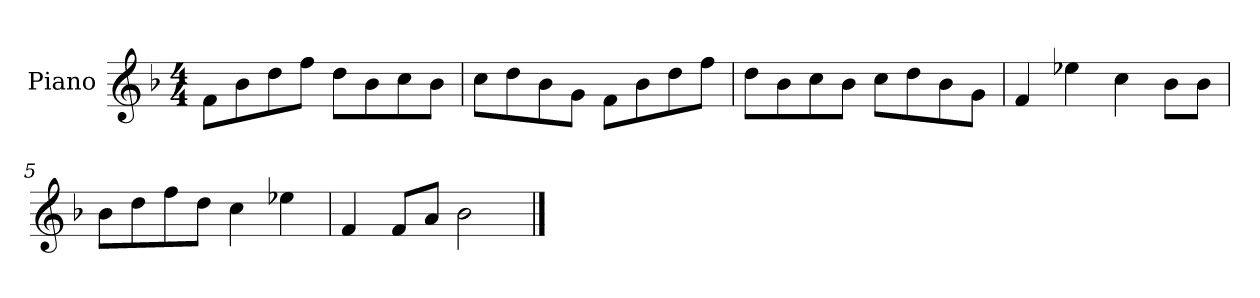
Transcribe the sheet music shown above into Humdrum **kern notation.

**kern
*part1
*staff1
*I"Piano
*I'P-no
*clefG2
*k[b-]
*M4/4
*MM90
=1
8f\L
8b-\
8dd\
8ff\J
8dd\L
8b-\
8cc\
8b-\J
=2
8cc\L
8dd\
8b-\
8g\J
8f\L
8b-\
8dd\
8ff\J
=3
8dd\L
8b-\
8cc\
8b-\J
8cc\L
8dd\
8b-\
8g\J
=4
4f/
4ee-X\
4cc\
8b-\L
8b-\J
=5
8b-\L
8dd\
8ff\
8dd\J
4cc\
4ee-X\
!!LO:LB:g=z
=6
4f/
8f/L
8a/J
2b-\
==
*-
